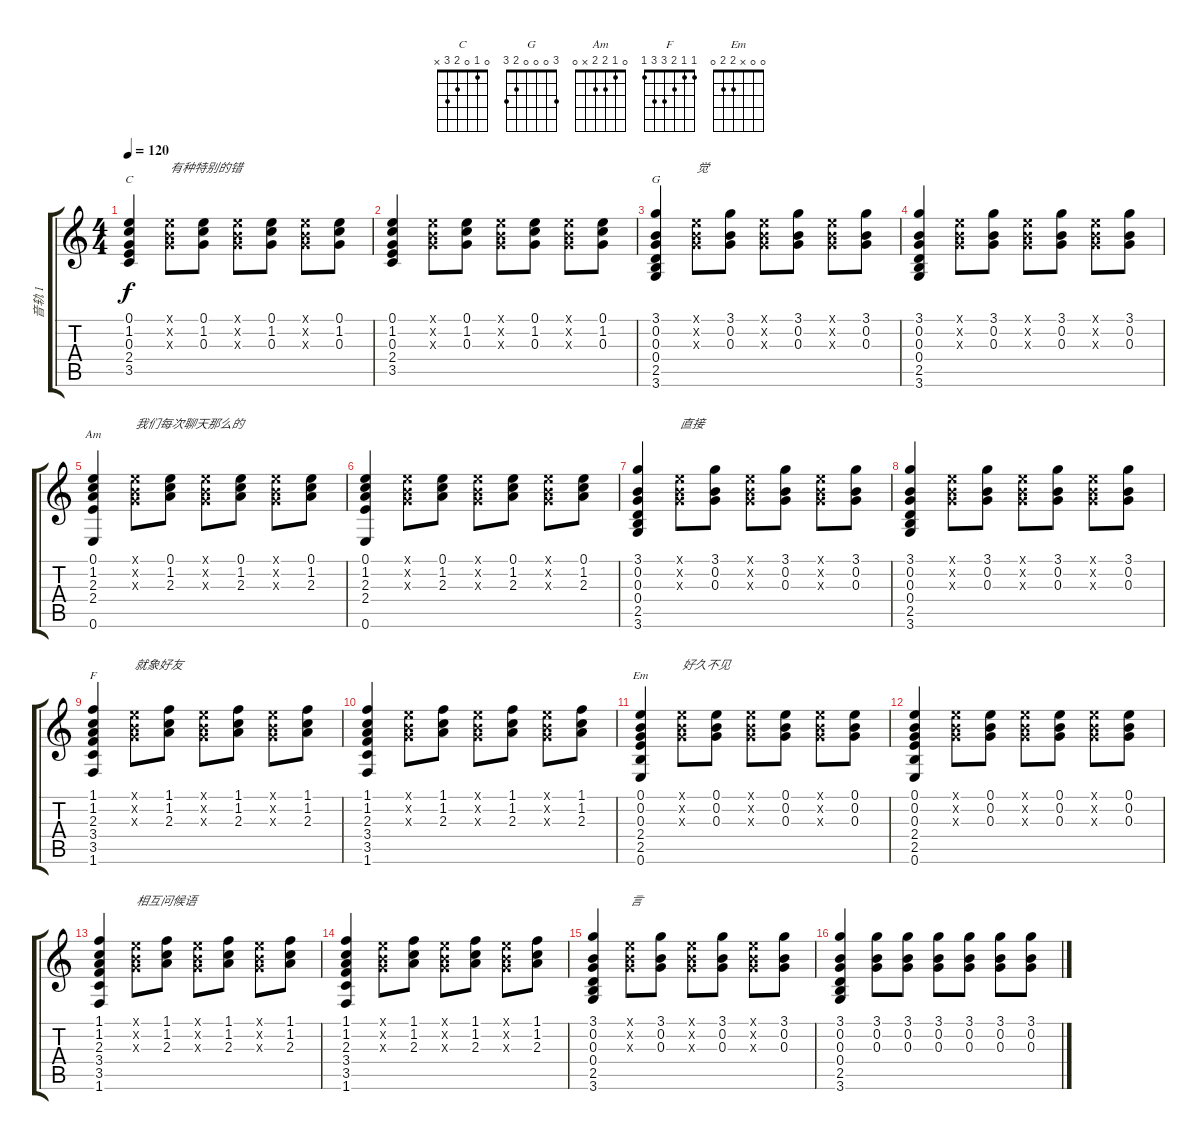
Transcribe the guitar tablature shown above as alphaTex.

\track ("音轨 1" "音轨 1") {instrument acousticguitarnylon}
\staff {score tabs}
\tuning (E4 B3 G3 D3 A2 E2) {hide}
\chord ("C" 0 1 0 2 3 x)
\chord ("G" 3 0 0 0 2 3)
\chord ("Am" 0 1 2 2 x 0)
\chord ("F" 1 1 2 3 3 1)
\chord ("Em" 0 0 x 2 2 0)
\ts (4 4)
\tempo 120
\clef g2
\ks c
(0.1 1.2 0.3 2.4 3.5).4{ch "C" dy f} (0.1{x} 0.2{x} 0.3{x}).8{txt "有种特别的错"} (0.1 1.2 0.3).8 (0.1{x} 0.2{x} 0.3{x}).8 (0.1 1.2 0.3).8 (0.1{x} 0.2{x} 0.3{x}).8 (0.1 1.2 0.3).8 |
(0.1 1.2 0.3 2.4 3.5).4 (0.1{x} 0.2{x} 0.3{x}).8 (0.1 1.2 0.3).8 (0.1{x} 0.2{x} 0.3{x}).8 (0.1 1.2 0.3).8 (0.1{x} 0.2{x} 0.3{x}).8 (0.1 1.2 0.3).8 |
(3.1 0.2 0.3 0.4 2.5 3.6).4{ch "G"} (0.1{x} 0.2{x} 0.3{x}).8{txt "觉"} (3.1 0.2 0.3).8 (0.1{x} 0.2{x} 0.3{x}).8 (3.1 0.2 0.3).8 (0.1{x} 0.2{x} 0.3{x}).8 (3.1 0.2 0.3).8 |
(3.1 0.2 0.3 0.4 2.5 3.6).4 (0.1{x} 0.2{x} 0.3{x}).8 (3.1 0.2 0.3).8 (0.1{x} 0.2{x} 0.3{x}).8 (3.1 0.2 0.3).8 (0.1{x} 0.2{x} 0.3{x}).8 (3.1 0.2 0.3).8 |
(0.1 1.2 2.3 2.4 0.6).4{ch "Am"} (0.1{x} 0.2{x} 0.3{x}).8{txt "我们每次聊天那么的"} (0.1 1.2 2.3).8 (0.1{x} 0.2{x} 0.3{x}).8 (0.1 1.2 2.3).8 (0.1{x} 0.2{x} 0.3{x}).8 (0.1 1.2 2.3).8 |
(0.1 1.2 2.3 2.4 0.6).4 (0.1{x} 0.2{x} 0.3{x}).8 (0.1 1.2 2.3).8 (0.1{x} 0.2{x} 0.3{x}).8 (0.1 1.2 2.3).8 (0.1{x} 0.2{x} 0.3{x}).8 (0.1 1.2 2.3).8 |
(3.1 0.2 0.3 0.4 2.5 3.6).4 (0.1{x} 0.2{x} 0.3{x}).8{txt "直接"} (3.1 0.2 0.3).8 (0.1{x} 0.2{x} 0.3{x}).8 (3.1 0.2 0.3).8 (0.1{x} 0.2{x} 0.3{x}).8 (3.1 0.2 0.3).8 |
(3.1 0.2 0.3 0.4 2.5 3.6).4 (0.1{x} 0.2{x} 0.3{x}).8 (3.1 0.2 0.3).8 (0.1{x} 0.2{x} 0.3{x}).8 (3.1 0.2 0.3).8 (0.1{x} 0.2{x} 0.3{x}).8 (3.1 0.2 0.3).8 |
(1.1 1.2 2.3 3.4 3.5 1.6).4{ch "F"} (0.1{x} 0.2{x} 0.3{x}).8{txt "就象好友"} (1.1 1.2 2.3).8 (0.1{x} 0.2{x} 0.3{x}).8 (1.1 1.2 2.3).8 (0.1{x} 0.2{x} 0.3{x}).8 (1.1 1.2 2.3).8 |
(1.1 1.2 2.3 3.4 3.5 1.6).4 (0.1{x} 0.2{x} 0.3{x}).8 (1.1 1.2 2.3).8 (0.1{x} 0.2{x} 0.3{x}).8 (1.1 1.2 2.3).8 (0.1{x} 0.2{x} 0.3{x}).8 (1.1 1.2 2.3).8 |
(0.1 0.2 0.3 2.4 2.5 0.6).4{ch "Em"} (0.1{x} 0.2{x} 0.3{x}).8{txt "好久不见"} (0.1 0.2 0.3).8 (0.1{x} 0.2{x} 0.3{x}).8 (0.1 0.2 0.3).8 (0.1{x} 0.2{x} 0.3{x}).8 (0.1 0.2 0.3).8 |
(0.1 0.2 0.3 2.4 2.5 0.6).4 (0.1{x} 0.2{x} 0.3{x}).8 (0.1 0.2 0.3).8 (0.1{x} 0.2{x} 0.3{x}).8 (0.1 0.2 0.3).8 (0.1{x} 0.2{x} 0.3{x}).8 (0.1 0.2 0.3).8 |
(1.1 1.2 2.3 3.4 3.5 1.6).4 (0.1{x} 0.2{x} 0.3{x}).8{txt "相互问候语"} (1.1 1.2 2.3).8 (0.1{x} 0.2{x} 0.3{x}).8 (1.1 1.2 2.3).8 (0.1{x} 0.2{x} 0.3{x}).8 (1.1 1.2 2.3).8 |
(1.1 1.2 2.3 3.4 3.5 1.6).4 (0.1{x} 0.2{x} 0.3{x}).8 (1.1 1.2 2.3).8 (0.1{x} 0.2{x} 0.3{x}).8 (1.1 1.2 2.3).8 (0.1{x} 0.2{x} 0.3{x}).8 (1.1 1.2 2.3).8 |
(3.1 0.2 0.3 0.4 2.5 3.6).4 (0.1{x} 0.2{x} 0.3{x}).8{txt "言"} (3.1 0.2 0.3).8 (0.1{x} 0.2{x} 0.3{x}).8 (3.1 0.2 0.3).8 (0.1{x} 0.2{x} 0.3{x}).8 (3.1 0.2 0.3).8 |
(3.1 0.2 0.3 0.4 2.5 3.6).4 (3.1 0.2 0.3).8 (3.1 0.2 0.3).8 (3.1 0.2 0.3).8 (3.1 0.2 0.3).8 (3.1 0.2 0.3).8 (3.1 0.2 0.3).8
